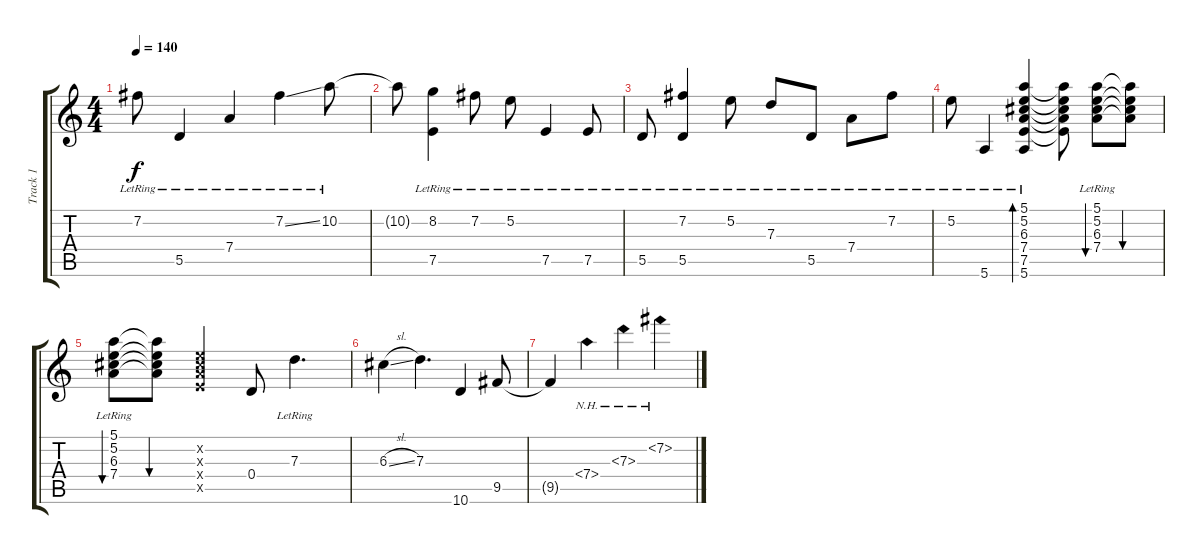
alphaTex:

\track ("Track 1" "Track 1") {instrument acousticguitarnylon}
\staff {score tabs}
\tuning (E4 B3 G3 D3 A2 E2) {hide}
\ts (4 4)
\tempo 140
\clef g2
\ks c
7.2{lr}.8{dy f} 5.5{lr}.4 7.4{lr}.4 7.2{ss lr}.4 10.2{lr}.8 |
10.2{t}.8 (8.2{lr} 7.5{lr}).4 7.2{lr}.8 5.2{lr}.8 7.5{lr}.4 7.5{lr}.8 |
5.5{lr}.8 (7.2{lr} 5.5{lr}).4 5.2{lr}.8 7.3{lr}.8 5.5{lr}.8 7.4{lr}.8 7.2{lr}.8 |
5.2{lr}.8 5.6{lr}.4 (5.1{lr} 5.2{lr} 6.3{lr} 7.4{lr} 7.5{lr} 5.6{lr}).4{bd 60} (5.1{t} 5.2{t} 6.3{t} 7.4{t} 7.5{t}).8 (5.1{lr} 5.2{lr} 6.3{lr} 7.4{lr}).8{bu 60} (5.1{t} 5.2{t} 6.3{t} 7.4{t}).8{bu 60} |
(5.1{lr} 5.2{lr} 6.3{lr} 7.4{lr}).8{bu 60} (5.1{t} 5.2{t} 6.3{t} 7.4{t}).8{bu 60} (5.2{x} 6.3{x} 7.4{x} 7.5{x}).4 0.4.8 7.3{lr}.4{d} |
6.3{sl}.4 7.3.4{d} 10.6.4 9.5.8 |
9.5{t}.4 7.4{nh}.4 7.3{nh}.4 7.2{nh}.4
